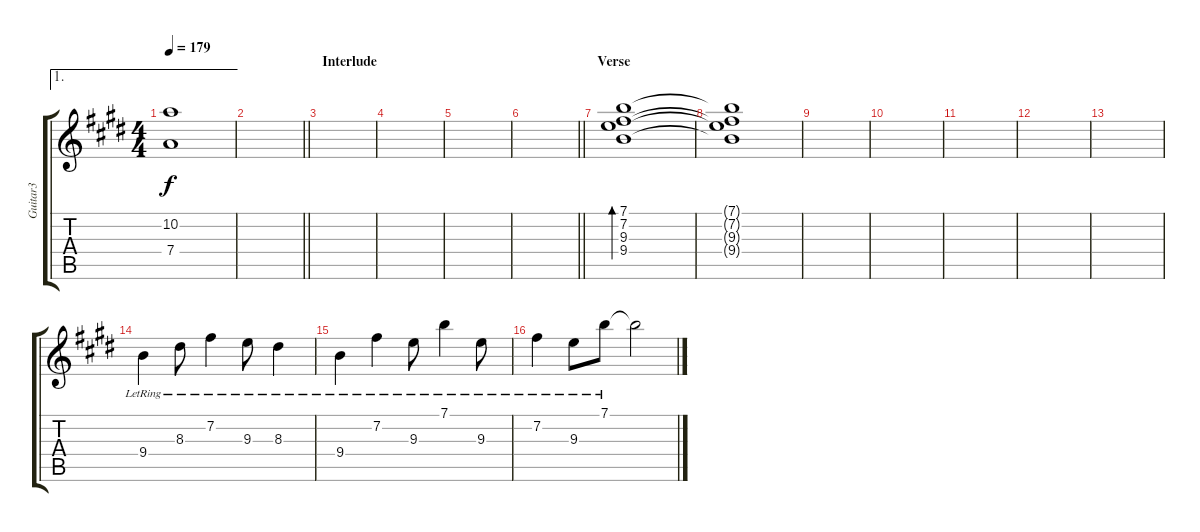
\track ("Guitar3" "Guitar3") {instrument electricguitarclean}
\staff {score tabs}
\tuning (E4 B3 G3 D3 A2 E2) {hide}
\ae 1
\ts (4 4)
\tempo 179
\clef g2
\ks e
(10.2 7.4).1{dy f} |
\barLineRight lightlight
|
\section ("" "Interlude")
|
|
|
\barLineRight lightlight
|
\section ("" "Verse")
(7.1 7.2 9.3 9.4).1{bd 480 instrument electricguitarclean} |
(7.1{t} 7.2{t} 9.3{t} 9.4{t}).1 |
|
|
|
|
|
9.4{lr}.4 8.3{lr}.8 7.2{lr}.4 9.3{lr}.8 8.3{lr}.4 |
9.4{lr}.4 7.2{lr}.4 9.3{lr}.8 7.1{lr}.4 9.3{lr}.8 |
7.2{lr}.4 9.3{lr}.8 7.1{lr}.8 7.1{t}.2
